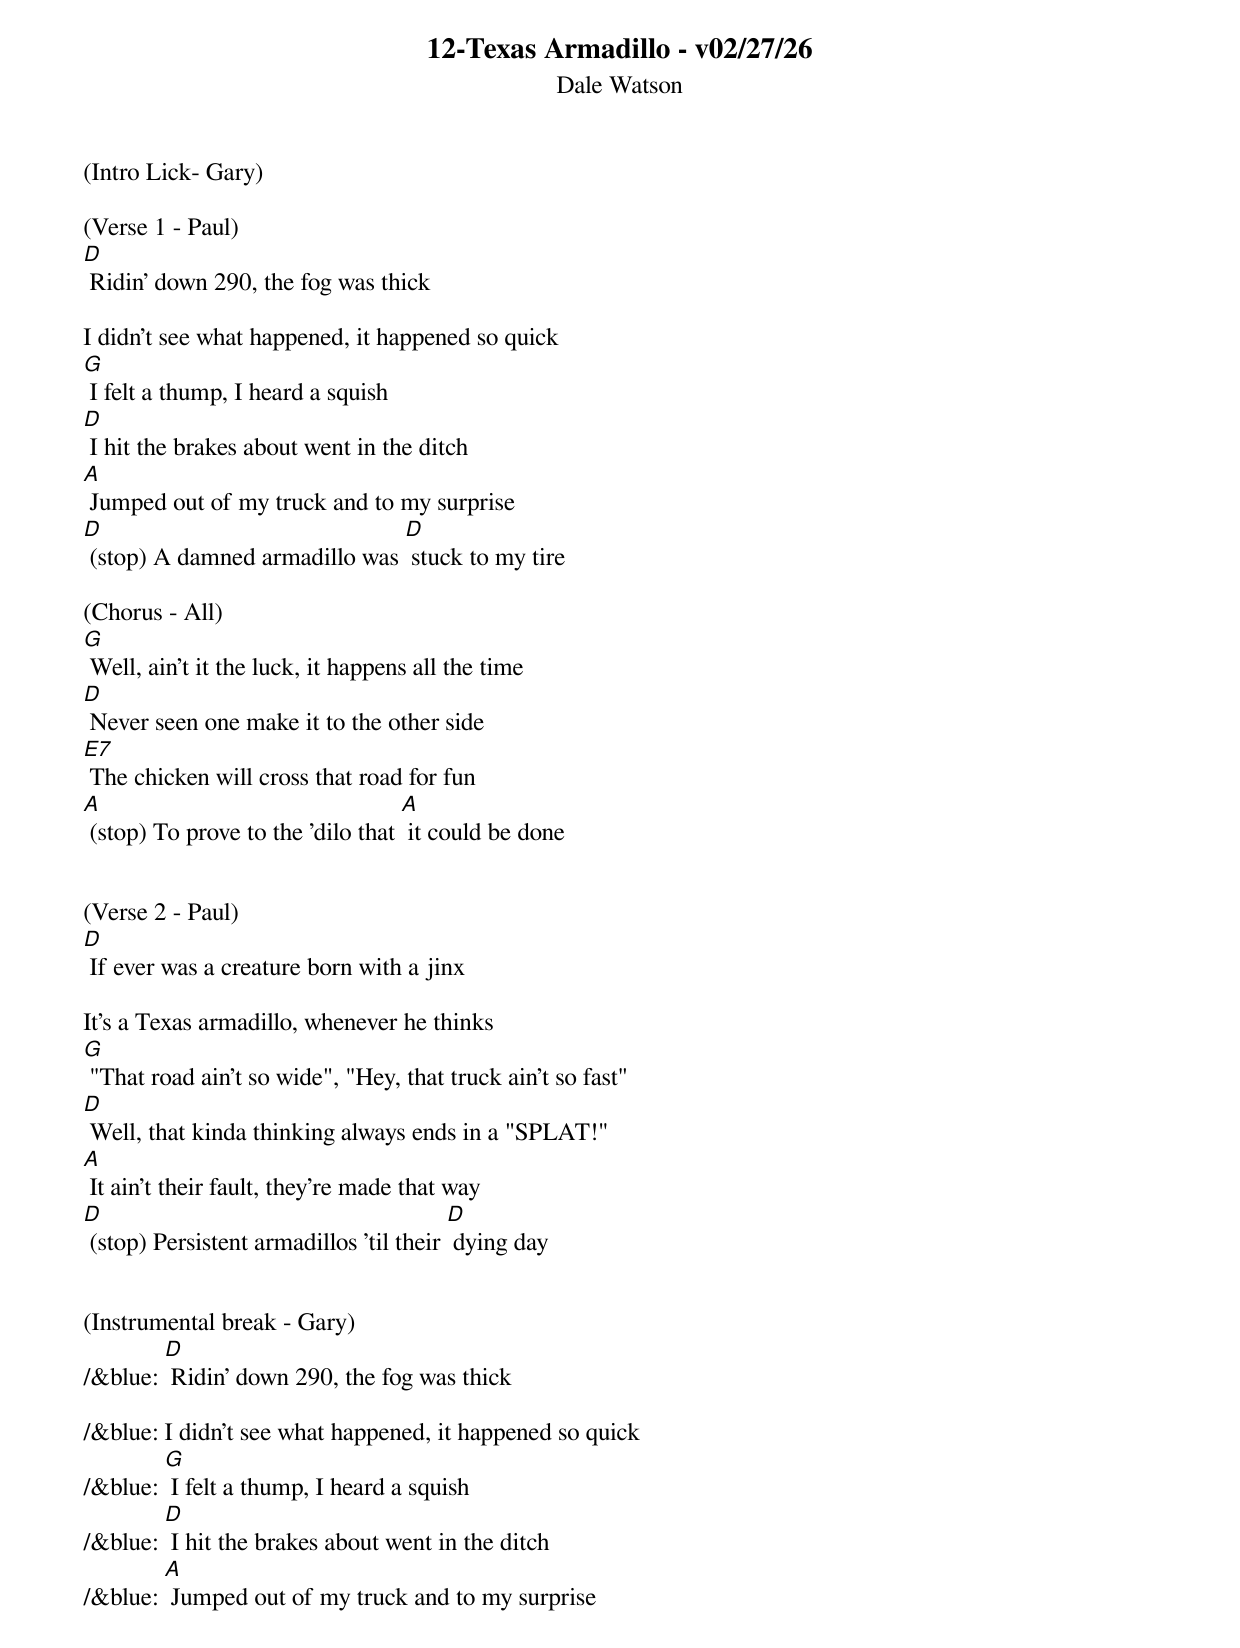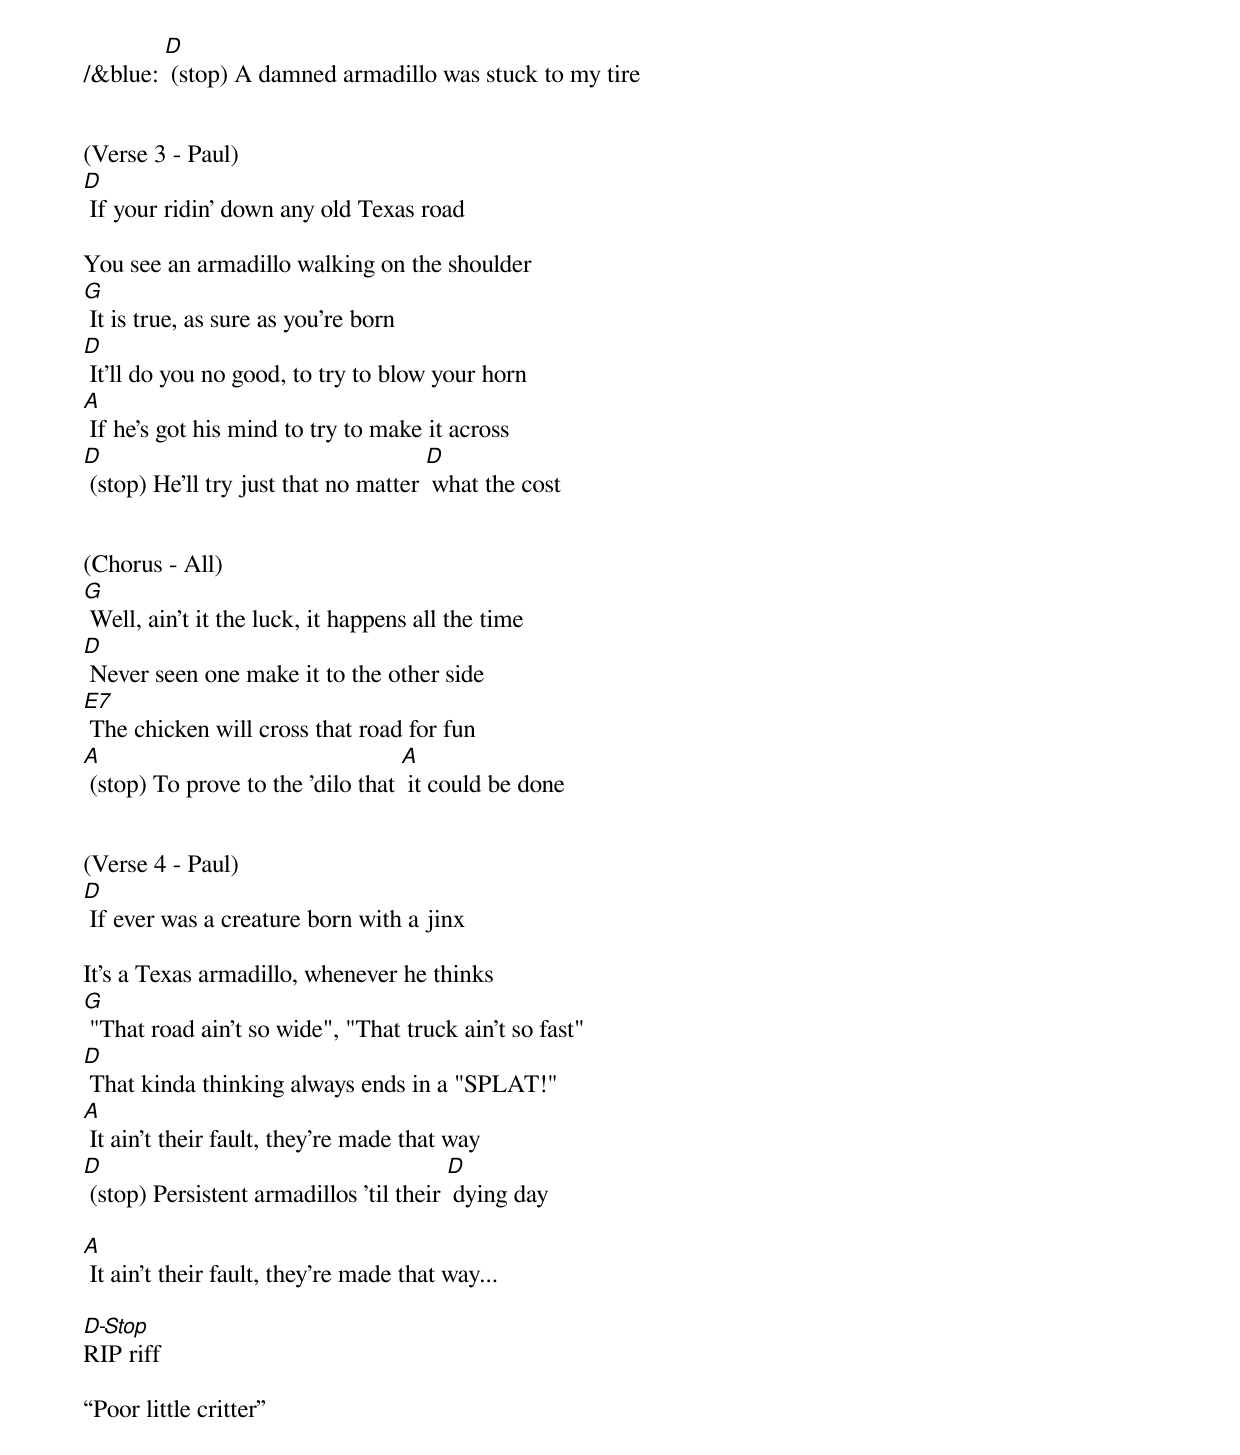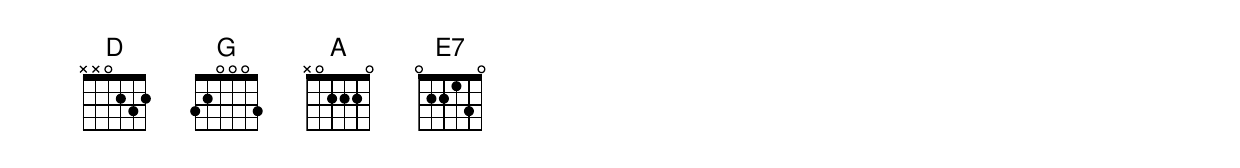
{t: 12-Texas Armadillo - v02/27/26}
{st: Dale Watson}

(Intro Lick- Gary)

(Verse 1 - Paul)
[D] Ridin' down 290, the fog was thick

I didn't see what happened, it happened so quick
[G] I felt a thump, I heard a squish
[D] I hit the brakes about went in the ditch
[A] Jumped out of my truck and to my surprise
[D] (stop) A damned armadillo was [D] stuck to my tire

(Chorus - All)
[G] Well, ain't it the luck, it happens all the time
[D] Never seen one make it to the other side
[E7] The chicken will cross that road for fun
[A] (stop) To prove to the 'dilo that [A] it could be done


(Verse 2 - Paul)
[D] If ever was a creature born with a jinx

It's a Texas armadillo, whenever he thinks
[G] "That road ain't so wide", "Hey, that truck ain't so fast"
[D] Well, that kinda thinking always ends in a "SPLAT!"
[A] It ain't their fault, they're made that way
[D] (stop) Persistent armadillos 'til their [D] dying day


(Instrumental break - Gary)
/&blue: [D] Ridin' down 290, the fog was thick

/&blue: I didn't see what happened, it happened so quick
/&blue: [G] I felt a thump, I heard a squish
/&blue: [D] I hit the brakes about went in the ditch
/&blue: [A] Jumped out of my truck and to my surprise
/&blue: [D] (stop) A damned armadillo was stuck to my tire


(Verse 3 - Paul)
[D] If your ridin' down any old Texas road

You see an armadillo walking on the shoulder
[G] It is true, as sure as you're born
[D] It'll do you no good, to try to blow your horn
[A] If he's got his mind to try to make it across
[D] (stop) He'll try just that no matter [D] what the cost


(Chorus - All)
[G] Well, ain't it the luck, it happens all the time
[D] Never seen one make it to the other side
[E7] The chicken will cross that road for fun
[A] (stop) To prove to the 'dilo that [A] it could be done


(Verse 4 - Paul)
[D] If ever was a creature born with a jinx

It's a Texas armadillo, whenever he thinks
[G] "That road ain't so wide", "That truck ain't so fast"
[D] That kinda thinking always ends in a "SPLAT!"
[A] It ain't their fault, they're made that way
[D] (stop) Persistent armadillos 'til their [D] dying day

[A] It ain't their fault, they're made that way...

[D-Stop]
RIP riff

“Poor little critter”
